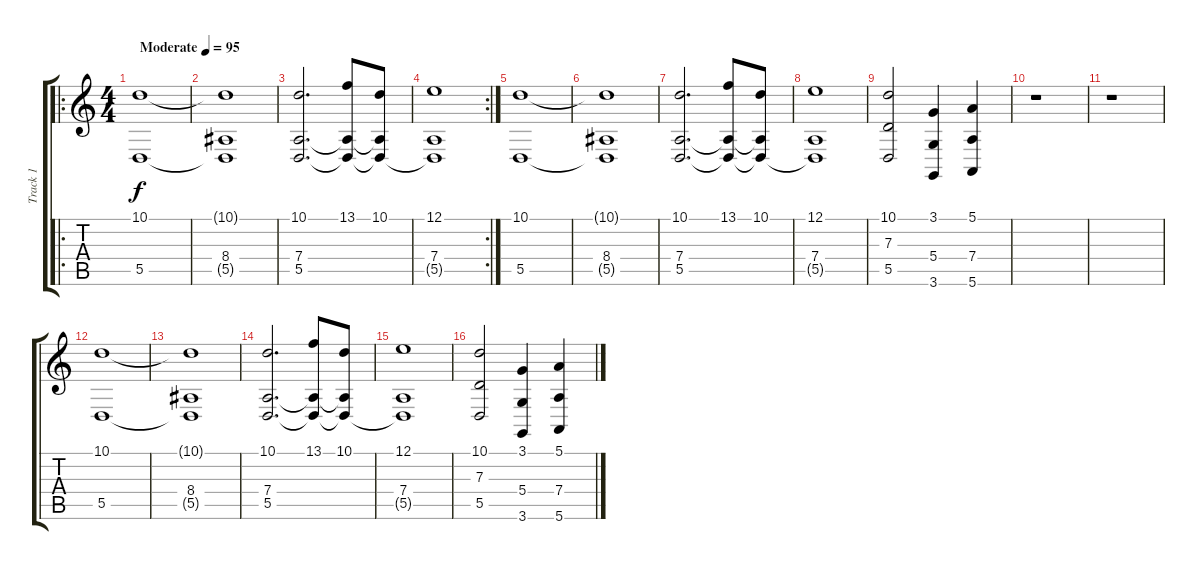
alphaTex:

\track ("Track 1" "Track 1") {instrument stringensemble1}
\staff {score tabs}
\tuning (E4 B3 G3 D3 A2 E2) {hide}
\ro
\ts (4 4)
\tempo (95 "Moderate")
\clef g2
\ks c
(10.1 5.5).1{dy f instrument stringensemble1} |
(10.1{t} 8.4 5.5{t}).1 |
(10.1 7.4 5.5).2{d} (13.1 7.4{t} 5.5{t}).8 (10.1 7.4{t} 5.5{t}).8 |
\rc 2
(12.1 7.4 5.5{t}).1 |
(10.1 5.5).1 |
(10.1{t} 8.4 5.5{t}).1 |
(10.1 7.4 5.5).2{d} (13.1 7.4{t} 5.5{t}).8 (10.1 7.4{t} 5.5{t}).8 |
(12.1 7.4 5.5{t}).1 |
(10.1 7.3 5.5).2 (3.1 5.4 3.6).4 (5.1 7.4 5.6).4 |
r.1 |
r.1 |
(10.1 5.5).1 |
(10.1{t} 8.4 5.5{t}).1 |
(10.1 7.4 5.5).2{d} (13.1 7.4{t} 5.5{t}).8 (10.1 7.4{t} 5.5{t}).8 |
(12.1 7.4 5.5{t}).1 |
(10.1 7.3 5.5).2 (3.1 5.4 3.6).4 (5.1 7.4 5.6).4
